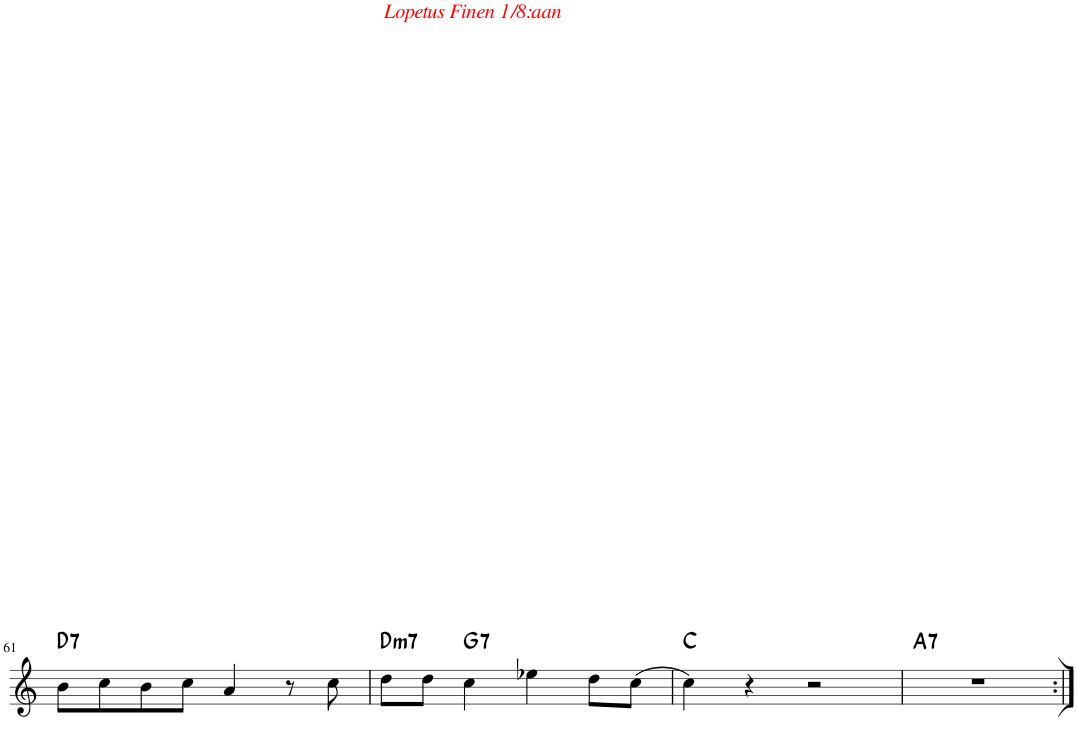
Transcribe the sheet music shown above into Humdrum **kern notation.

**kern	**harte
*part1	*part1
*staff1	*
*I"Piano	*
*I'Pno.	*
!!LO:PB:g=z
*clefG2	*
*k[]	*
*M4/4	*
=61	=61
!LO:TX:a:i:color=#FF0000:t=Lopetus Finen 1/8&colon;aan	!LO:H:kt=7
8b\L	D:7
8cc\	.
8b\	.
8cc\J	.
4a/	.
8r	.
8cc\	.
=62	=62
!	!LO:H:kt=m7
8dd\L	D:min7
8dd\J	.
!	!LO:H:kt=7
4cc\	G:7
4ee-X\	.
8dd\L	.
(8cc\J	.
=63	=63
4cc\)	C:maj
4r	.
2r	.
=64	=64
!	!LO:H:kt=7
1r	A:7
=:|!	=:|!
*-	*-
